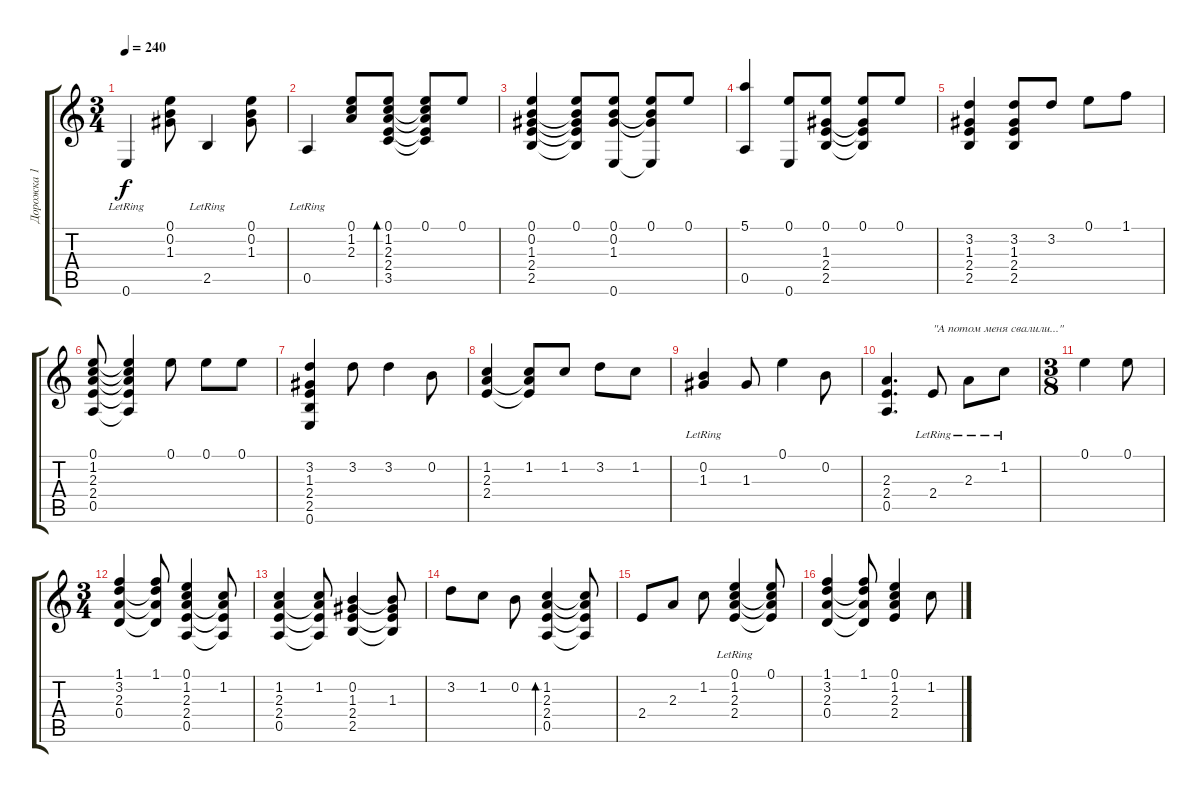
\track ("Дорожка 1" "Дорожка 1") {instrument acousticguitarnylon}
\staff {score tabs}
\tuning (E4 B3 G3 D3 A2 E2) {hide}
\ts (3 4)
\tempo 240
\clef g2
\ks c
0.6{lr}.4{dy f} (0.1 0.2 1.3).8 2.5{lr}.4 (0.1 0.2 1.3).8 |
0.5{lr}.4 (0.1 1.2 2.3).8 (0.1 1.2 2.3 2.4 3.5).8{bd 480} (0.1 1.2{t} 2.3{t} 2.4{t} 3.5{t}).8 0.1.8 |
(0.1 0.2 1.3 2.4 2.5).4 (0.1 0.2{t} 1.3{t} 2.4{t} 2.5{t}).8 (0.1 0.2 1.3 0.6).8 (0.1 0.2{t} 1.3{t} 0.6{t}).8 0.1.8 |
(5.1 0.5).4 (0.1 0.6).8 (0.1 1.3 2.4 2.5).8 (0.1 1.3{t} 2.4{t} 2.5{t}).8 0.1.8 |
(3.2 1.3 2.4 2.5).4 (3.2 1.3 2.4 2.5).8 3.2.8 0.1.8 1.1.8 |
(0.1 1.2 2.3 2.4 0.5).8 (0.1{t} 1.2{t} 2.3{t} 2.4{t} 0.5{t}).4 0.1.8 0.1.8 0.1.8 |
(3.2 1.3 2.4 2.5 0.6).4 3.2.8 3.2.4 0.2.8 |
(1.2 2.3 2.4).4 (1.2 2.3{t} 2.4{t}).8 1.2.8 3.2.8 1.2.8 |
(0.2{lr} 1.3{lr}).4 1.3.8 0.1.4 0.2.8 |
(2.3 2.4 0.5).4{d} 2.4{lr}.8{txt "\"А потом меня свалили...\""} 2.3{lr}.8 1.2{lr}.8 |
\ts (3 8)
0.1.4 0.1.8 |
\ts (3 4)
(1.1 3.2 2.3 0.4).4 (1.1 3.2{t} 2.3{t} 0.4{t}).8 (0.1 1.2 2.3 2.4 0.5).4 (1.2 2.3{t} 2.4{t} 0.5{t}).8 |
(1.2 2.3 2.4 0.5).4 (1.2 2.3{t} 2.4{t} 0.5{t}).8 (0.2 1.3 2.4 2.5).4 (0.2{t} 1.3 2.4{t} 2.5{t}).8 |
3.2.8 1.2.8 0.2.8 (1.2 2.3 2.4 0.5).4{bd 240} (1.2{t} 2.3{t} 2.4{t} 0.5{t}).8 |
2.4.8 2.3.8 1.2.8 (0.1{lr} 1.2{lr} 2.3{lr} 2.4).4 (0.1 1.2{t} 2.3{t} 2.4{t}).8 |
(1.1 3.2 2.3 0.4).4 (1.1 3.2{t} 2.3{t} 0.4{t}).8 (0.1 1.2 2.3 2.4).4 1.2.8
